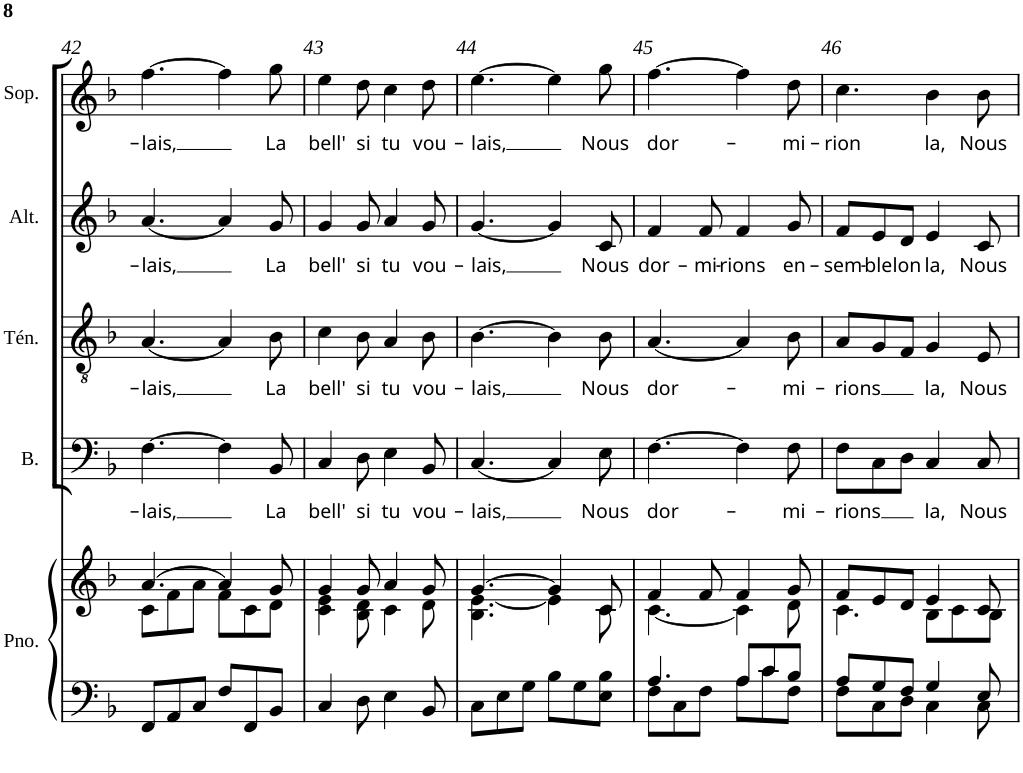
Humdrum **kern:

**kern	**kern	**kern	**text	**kern	**text	**kern	**text	**kern	**text
*part5	*part5	*part4	*part4	*part3	*part3	*part2	*part2	*part1	*part1
*staff6	*staff5	*staff4	*staff4	*staff3	*staff3	*staff2	*staff2	*staff1	*staff1
*I"Piano	*	*I"Basse	*	*I"Ténor	*	*I"Alto	*	*I"Soprano	*
*I'Pno.	*	*I'B.	*	*I'Tén.	*	*I'Alt.	*	*I'Sop.	*
!!LO:PB:g=z
*clefF4	*clefG2	*clefF4	*	*clefGv2	*	*clefG2	*	*clefG2	*
*k[b-]	*k[b-]	*k[b-]	*	*k[b-]	*	*k[b-]	*	*k[b-]	*
*F:	*F:	*F:	*	*F:	*	*F:	*	*F:	*
*M6/8	*M6/8	*M6/8	*	*M6/8	*	*M6/8	*	*M6/8	*
=42	=42	=42	=42	=42	=42	=42	=42	=42	=42
*	*^	*	*	*	*	*	*	*	*
!	!	!	!	!LO:LY:b	!	!LO:LY:b	!	!LO:LY:b	!	!LO:LY:b
8FF/L	[>4.a/	8c\L	[4.F\	-lais,	[4.A/	-lais,	[4.a/	-lais,	[4.ff\	-lais,
8AA/	.	8f\	.	.	.	.	.	.	.	.
8C/J	.	8a\J	.	.	.	.	.	.	.	.
8F/L	4a/]	8f\L	4F\]	.	4A/]	.	4a/]	.	4ff\]	.
8FF/	.	8c\	.	.	.	.	.	.	.	.
!	!	!	!	!LO:LY:b	!	!LO:LY:b	!	!LO:LY:b	!	!LO:LY:b
8BB-/J	8g/	8d\J	8BB-/	La	8B-\	La	8g/	La	8gg\	La
=43	=43	=43	=43	=43	=43	=43	=43	=43	=43	=43
!	!	!	!	!LO:LY:b	!	!LO:LY:b	!	!LO:LY:b	!	!LO:LY:b
4C/	4g/	4c\ 4e\	4C/	bell'	4c\	bell'	4g/	bell'	4ee\	bell'
!	!	!	!	!LO:LY:b	!	!LO:LY:b	!	!LO:LY:b	!	!LO:LY:b
8D\	8g/	8B-\ 8d\	8D\	si	8B-\	si	8g/	si	8dd\	si
!	!	!	!	!LO:LY:b	!	!LO:LY:b	!	!LO:LY:b	!	!LO:LY:b
4E\	4a/	4c\	4E\	tu	4A/	tu	4a/	tu	4cc\	tu
!	!	!	!	!LO:LY:b	!	!LO:LY:b	!	!LO:LY:b	!	!LO:LY:b
8BB-/	8g/	8d\	8BB-/	vou-	8B-\	vou-	8g/	vou-	8dd\	vou-
=44	=44	=44	=44	=44	=44	=44	=44	=44	=44	=44
!	!	!	!	!LO:LY:b	!	!LO:LY:b	!	!LO:LY:b	!	!LO:LY:b
8C\L	[>4.g/	4.B-\ [<4.e\	[4.C/	-lais,	[4.B-\	-lais,	[4.g/	-lais,	[4.ee\	-lais,
8E\	.	.	.	.	.	.	.	.	.	.
8G\J	.	.	.	.	.	.	.	.	.	.
8B-\L	4g/]	4e\]	4C/]	.	4B-\]	.	4g/]	.	4ee\]	.
8G\	.	.	.	.	.	.	.	.	.	.
!	!	!	!	!LO:LY:b	!	!LO:LY:b	!	!LO:LY:b	!	!LO:LY:b
8E\ 8B-\J	8c/	8c\	8E\	Nous	8B-\	Nous	8c/	Nous	8gg\	Nous
=45	=45	=45	=45	=45	=45	=45	=45	=45	=45	=45
*^	*	*	*	*	*	*	*	*	*	*
!	!	!	!	!	!LO:LY:b	!	!LO:LY:b	!	!LO:LY:b	!	!LO:LY:b
4.A/	8F\L	4f/	[<4.c\	[4.F\	dor-	[4.A/	dor-	4f/	dor-	[4.ff\	dor-
.	8C\	.	.	.	.	.	.	.	.	.	.
!	!	!	!	!	!	!	!	!	!LO:LY:b	!	!
.	8F\J	8f/	.	.	.	.	.	8f/	-mi-	.	.
!	!	!	!	!	!	!	!	!	!LO:LY:b	!	!
8A/L	8A\L	4f/	4c\]	4F\]	.	4A/]	.	4f/	-rions	4ff\]	.
8c/	8c\	.	.	.	.	.	.	.	.	.	.
!	!	!	!	!	!LO:LY:b	!	!LO:LY:b	!	!LO:LY:b	!	!LO:LY:b
8B-/J	8F\J	8g/	8d\	8F\	-mi-	8B-\	-mi-	8g/	en-	8dd\	-mi-
=46	=46	=46	=46	=46	=46	=46	=46	=46	=46	=46	=46
!	!	!	!	!	!LO:LY:b	!	!LO:LY:b	!	!LO:LY:b	!	!LO:LY:b
8A/L	8F\L	8f/L	4.c\	8F\L	-rions	8A/L	-rions	8f/L	-sem-	4.cc\	-rion
!	!	!	!	!	!	!	!	!	!LO:LY:b	!	!
8G/	8C\	8e/	.	8C\	.	8G/	.	8e/	-ble	.	.
!	!	!	!	!	!	!	!	!	!LO:LY:b	!	!
8F/J	8D\J	8d/J	.	8D\J	.	8F/J	.	8d/J	lon	.	.
!	!	!	!	!	!LO:LY:b	!	!LO:LY:b	!	!LO:LY:b	!	!LO:LY:b
4G/	4C\	4e/	8B-\L	4C/	la,	4G/	la,	4e/	la,	4b-\	la,
.	.	.	8c\	.	.	.	.	.	.	.	.
!	!	!	!	!	!LO:LY:b	!	!LO:LY:b	!	!LO:LY:b	!	!LO:LY:b
8E/	8C\	8c/	8B-\J	8C/	Nous	8E/	Nous	8c/	Nous	8b-\	Nous
*v	*v	*	*	*	*	*	*	*	*	*	*
*	*v	*v	*	*	*	*	*	*	*	*
=	=	=	=	=	=	=	=	=	=
*-	*-	*-	*-	*-	*-	*-	*-	*-	*-
